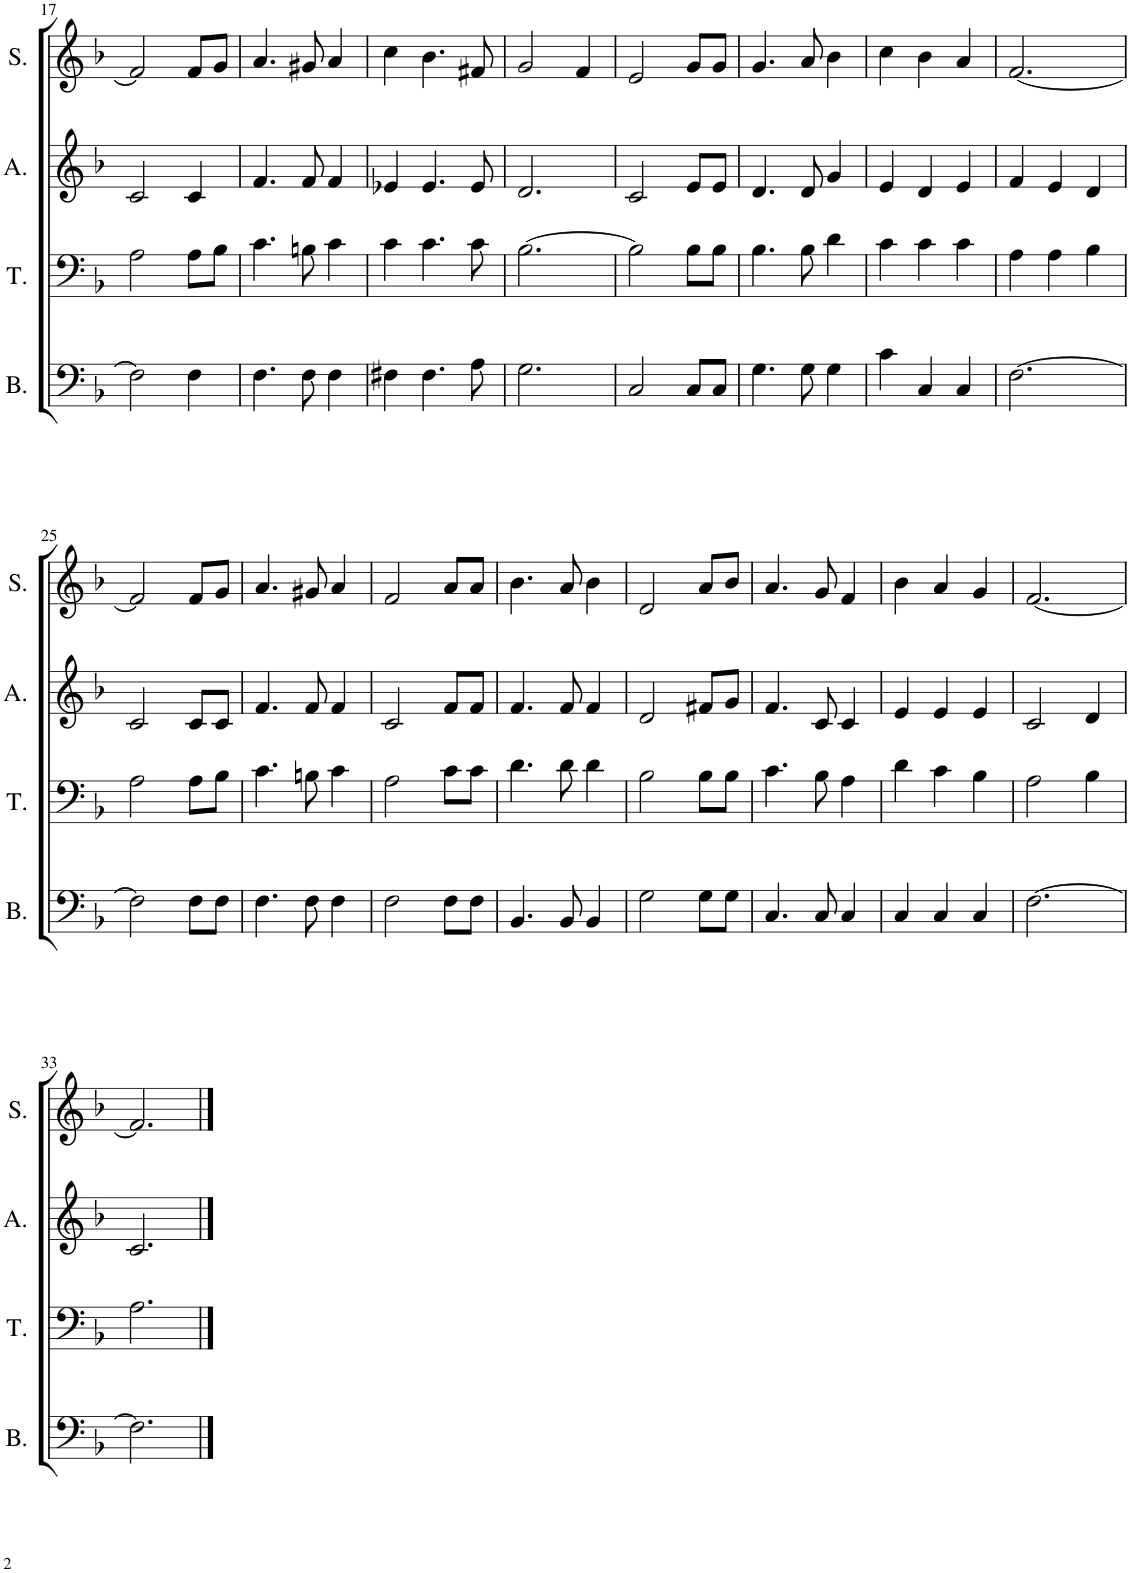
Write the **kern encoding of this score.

**kern	**kern	**kern	**kern
*part4	*part3	*part2	*part1
*staff4	*staff3	*staff2	*staff1
*I"Bass	*I"Tenor	*I"Alto	*I"Soprano
*I'B.	*I'T.	*I'A.	*I'S.
!!LO:PB:g=z
*clefF4	*clefF4	*clefG2	*clefG2
*k[b-]	*k[b-]	*k[b-]	*k[b-]
*M3/4	*M3/4	*M3/4	*M3/4
=17	=17	=17	=17
2F\]	2A\	2c/	2f/]
4F\	8A\L	4c/	8f/L
.	8B-\J	.	8g/J
=18	=18	=18	=18
4.F\	4.c\	4.f/	4.a/
8F\	8Bn\	8f/	8g#X/
4F\	4c\	4f/	4a/
=19	=19	=19	=19
4F#X\	4c\	4e-X/	4cc\
4.F#\	4.c\	4.e-/	4.b-\
8A\	8c\	8e-/	8f#X/
=20	=20	=20	=20
2.G\	[2.B-\	2.d/	2g/
.	.	.	4f/
=21	=21	=21	=21
2C/	2B-\]	2c/	2e/
8C/L	8B-\L	8e/L	8g/L
8C/J	8B-\J	8e/J	8g/J
=22	=22	=22	=22
4.G\	4.B-\	4.d/	4.g/
8G\	8B-\	8d/	8a/
4G\	4d\	4g/	4b-\
=23	=23	=23	=23
4c\	4c\	4e/	4cc\
4C/	4c\	4d/	4b-\
4C/	4c\	4e/	4a/
=24	=24	=24	=24
[2.F\	4A\	4f/	[2.f/
.	4A\	4e/	.
.	4B-\	4d/	.
!!LO:LB:g=z
=25	=25	=25	=25
2F\]	2A\	2c/	2f/]
8F\L	8A\L	8c/L	8f/L
8F\J	8B-\J	8c/J	8g/J
=26	=26	=26	=26
4.F\	4.c\	4.f/	4.a/
8F\	8Bn\	8f/	8g#X/
4F\	4c\	4f/	4a/
=27	=27	=27	=27
2F\	2A\	2c/	2f/
8F\L	8c\L	8f/L	8a/L
8F\J	8c\J	8f/J	8a/J
=28	=28	=28	=28
4.BB-/	4.d\	4.f/	4.b-\
8BB-/	8d\	8f/	8a/
4BB-/	4d\	4f/	4b-\
=29	=29	=29	=29
2G\	2B-\	2d/	2d/
8G\L	8B-\L	8f#X/L	8a/L
8G\J	8B-\J	8g/J	8b-/J
=30	=30	=30	=30
4.C/	4.c\	4.f/	4.a/
8C/	8B-\	8c/	8g/
4C/	4A\	4c/	4f/
=31	=31	=31	=31
4C/	4d\	4e/	4b-\
4C/	4c\	4e/	4a/
4C/	4B-\	4e/	4g/
=32	=32	=32	=32
[2.F\	2A\	2c/	[2.f/
.	4B-\	4d/	.
!!LO:LB:g=z
=33	=33	=33	=33
2.F\]	2.A\	2.c/	2.f/]
==	==	==	==
*-	*-	*-	*-
